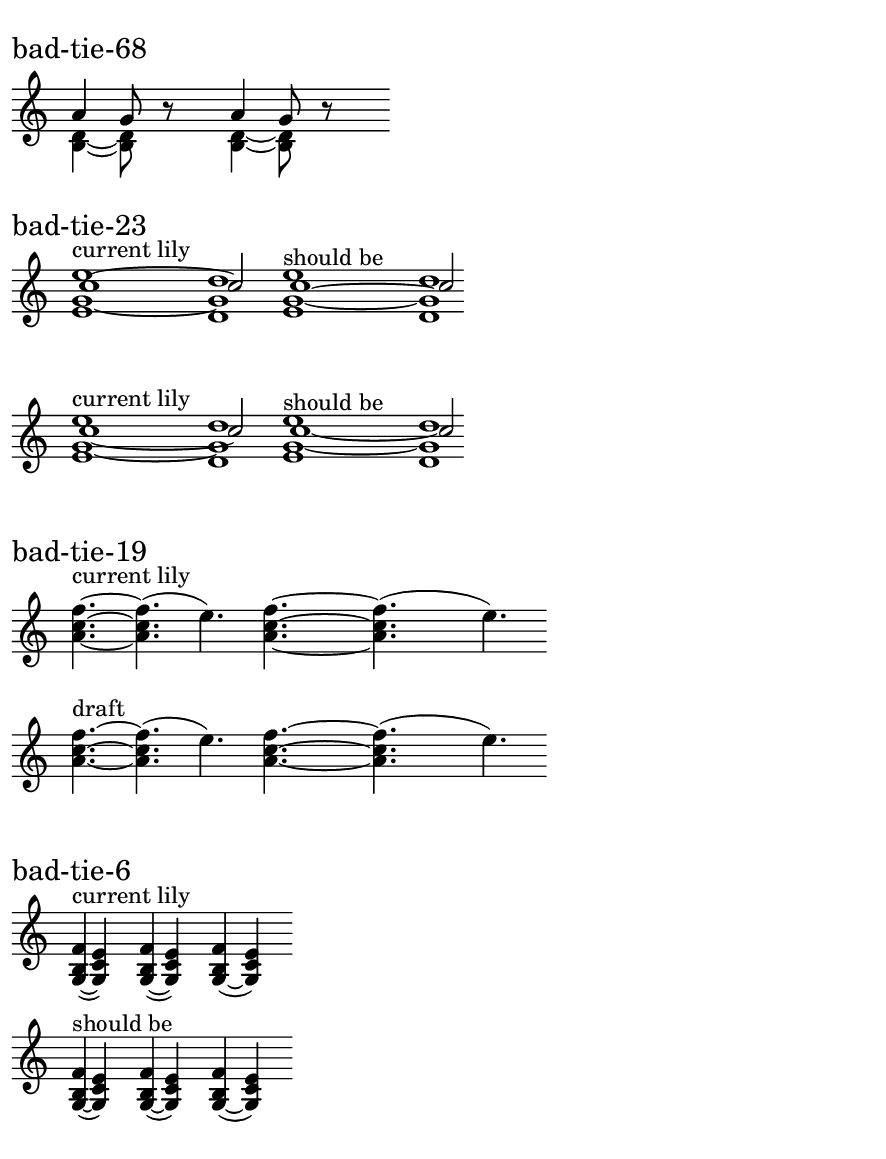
\version "2.16.2"

\include "common-code.ily"

\layout {
  % make sure that note spacing won't change (as we rely
  % on spacer rests, not explicit offsets, to put notes apart)
  \override Score.SpacingSpanner #'common-shortest-duration =
  #(ly:make-moment 1 1)
}

\markup \huge "bad-tie-68"

\new Staff {
  <<
    { ais'4 s2 g'8 s4 } \\
    { <bis d'>4~ s2 q8 s4 }
  >>
  \oneVoice r8 s2
  
  <<
    { ais'4 s2 g'8 s4 } \\
    {
      <bis d'>4~ s2
      \once \override TieColumn #'tie-configuration = #'((-5.2 . -1)(-7.2 . -1))
      q8 s4
    }
  >>
  \oneVoice r8 s2
}


\markup \huge "bad-tie-23"

\new Staff {
  <>^"current lily"
  <<
    { c''1 ~        s4*16  c''2 } \\
    { <e' g'~ e''>1 s4*16  <d' g' d''>1 }
  >>
  s1

  <>^"should be"
  <<
    \new Voice {
      \shape Tie #'((0 . -0.1)(0 . -0.4)(-0.3 . -0.4)(-0.3 . -0.1))
      \voiceOne c''1 ~ s4*16 \tie-conf #'((0.7 . 1)) c''2
    }
    \new Voice {
      \shape Tie #'((0 . 0)(0 . 0.15)(0 . 0.15)(0 . 0))
      \voiceTwo <e' g'~ e''>1 s4*16 \tie-conf #'((-2.4 . -1)) <d' g' d''>1
    }
  >>
}

\new Staff {
  <>^"current lily"
  % the tie in the upper voice actually shouldn't be up,
  % so let's set it's direction manually.
  % unfortunately the effect is still wrong.
  <<
    { c''1 _~       s4*16  c''2 } \\
    { <e' g'~ e''>1 s4*16  <d' g' d''>1 }
  >>
  s1

  <>^"should be"
  <<
    \new Voice {
      \voiceOne c''1 _~ s4*16 \tie-conf #'((0.5 . -1)) c''2
    }
    \new Voice {
      \shape Tie #'((0 . 0)(0 . 0.15)(0 . 0.15)(0 . 0))
      \voiceTwo <e' g'~ e''>1 s4*16 \tie-conf #'((-2.4 . -1)) <d' g' d''>1
    }
  >>
}

\markup \huge "bad-tie-19"

\new Staff {
  <>^"current lily"
  <a' c'' f''>4. ~ s4*4 q4. ( s4*4 e''4.) s4*4
  <a' c'' f''>4. ~ s4*8 q4. ( s4*8 e''4.) s4*4
  \br
  <>^"draft"
  <a' c'' f''>4. ~ s4*4 \tie-conf #'((-1.51 . -1)(1.51 . 1)(5.4 . 1)) q4. ( s4*4 e''4.) s4*4
  <a' c'' f''>4. ~ s4*8 \tie-conf #'((-1.51 . -1)(1.51 . 1)(5.4 . 1)) q4. ( s4*8 e''4.) s4*4
}


\markup \huge "bad-tie-6"

\new Staff {
  <>^"current lily"
  <g ~ b f'>4( <g c' e'>4) s4*2
  <g ~ b f'>4( s4*1/2 <g c' e'>4) s4*2
  <g ~ b f'>4( s4 <g c' e'>4) s4*2
  \br
  <>^"should be"
  \shape Tie #'((-0.4 . 0)(-0.3 . -0.15)(0 . -0.15)(0.1 . 0))
  <g ~ b f'>4( \tie-conf #'((-10 . -1)) <g c' e'>4) s4*2
  \shape Tie #'((-0.4 . 0)(-0.3 . -0.15)(0 . -0.15)(0.1 . 0))
  <g ~ b f'>4( s4*1/2 \tie-conf #'((-10 . -1)) <g c' e'>4) s4*2
  \shape Tie #'((-0.2 . 0)(-0.2 . 0)(0 . 0)(0 . 0))
  <g ~ b f'>4( s4 <g c' e'>4) s4*2
}

